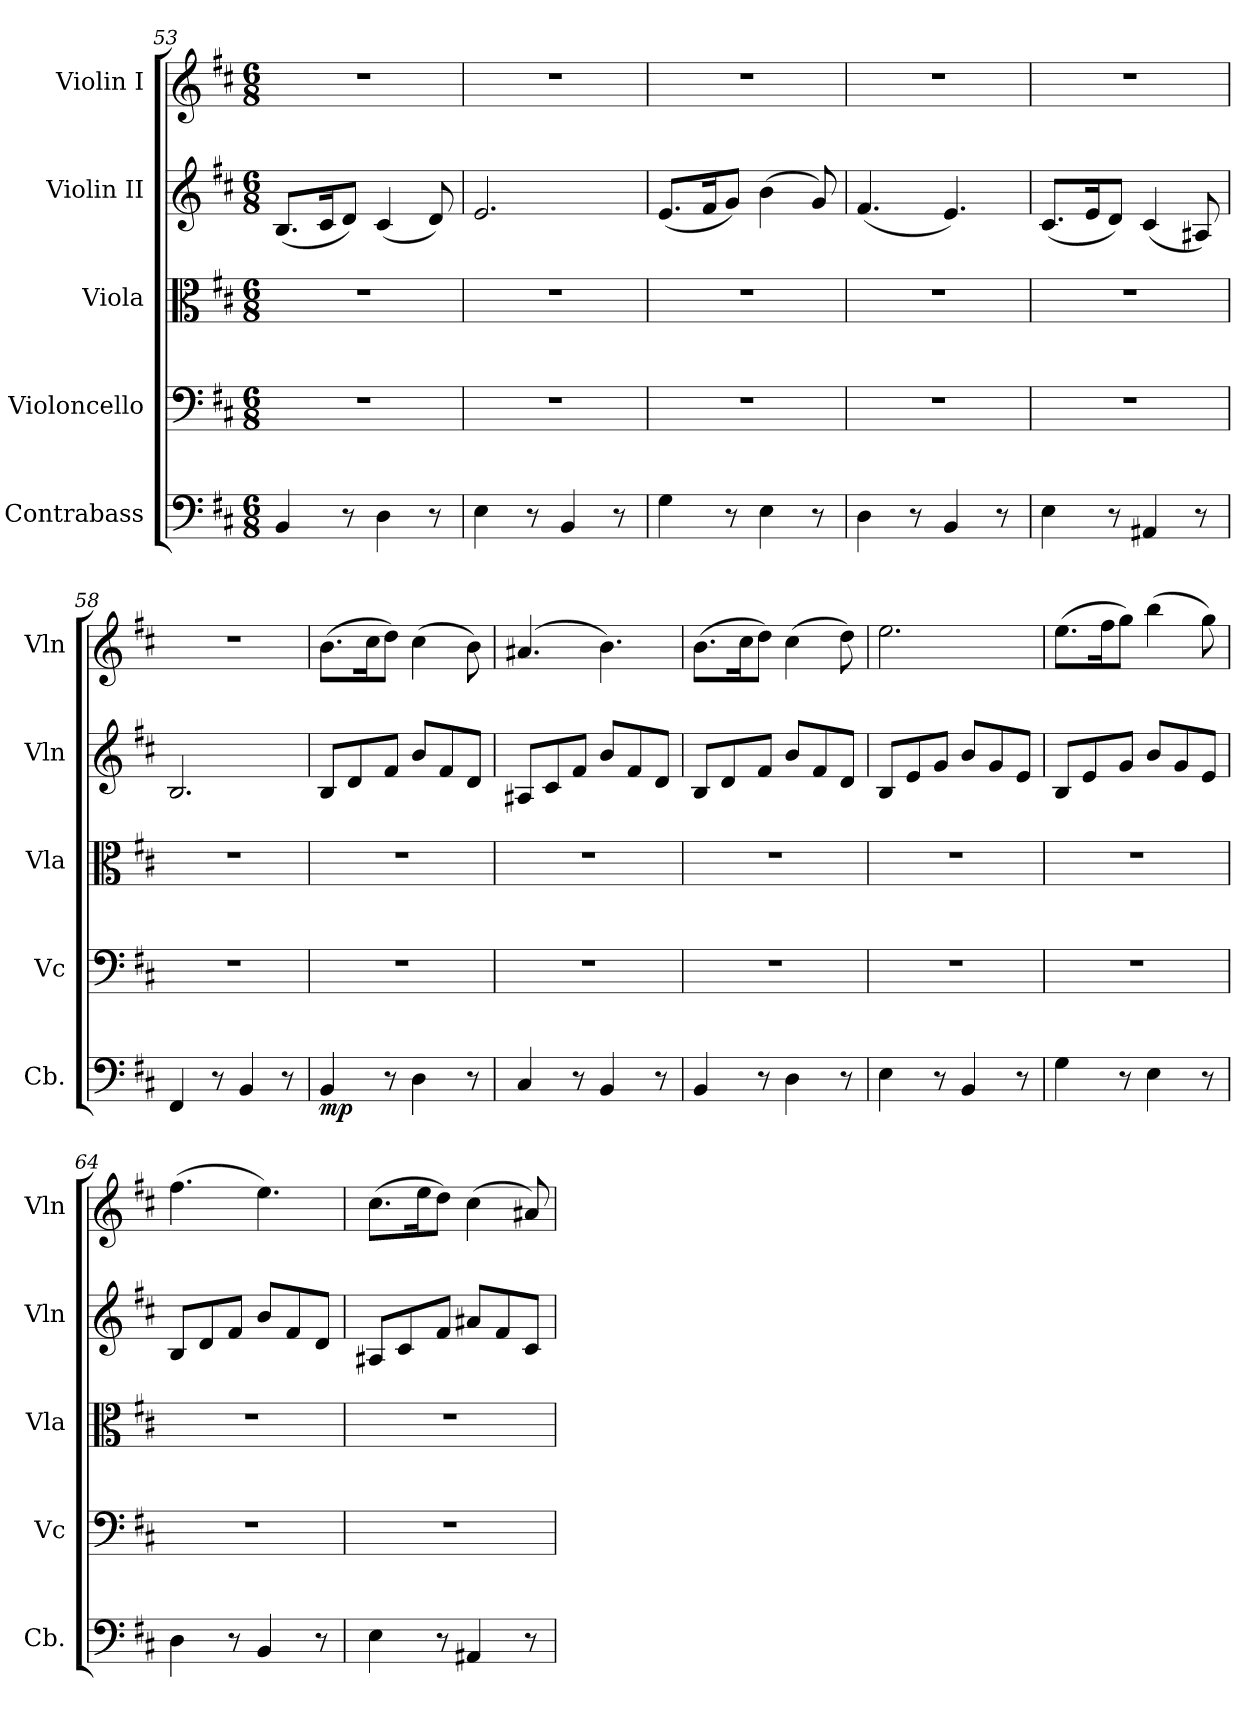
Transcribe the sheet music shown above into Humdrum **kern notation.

**kern	**dynam	**kern	**kern	**kern	**dynam	**kern
*part5	*part5	*part4	*part3	*part2	*part2	*part1
*staff5	*staff5	*staff4	*staff3	*staff2	*staff2	*staff1
*I"Contrabass	*	*I"Violoncello	*I"Viola	*I"Violin II	*	*I"Violin I
*I'Cb.	*	*I'Vc	*I'Vla	*I'Vln	*	*I'Vln
*clefF4	*	*clefF4	*clefC3	*clefG2	*	*clefG2
*ITrd7c12	*	*	*	*	*	*
*k[f#c#]	*	*k[f#c#]	*k[f#c#]	*k[f#c#]	*	*k[f#c#]
*M6/8	*	*M6/8	*M6/8	*M6/8	*	*M6/8
=53	=53	=53	=53	=53	=53	=53
4BBB/	.	2.r	2.r	(8.B/L	.	2.r
.	.	.	.	16c#/K	.	.
8r	.	.	.	8d/J)	.	.
4DD\	.	.	.	(4c#/	.	.
8r	.	.	.	8d/)	.	.
=54	=54	=54	=54	=54	=54	=54
4EE\	.	2.r	2.r	2.e/	.	2.r
8r	.	.	.	.	.	.
4BBB/	.	.	.	.	.	.
8r	.	.	.	.	.	.
=55	=55	=55	=55	=55	=55	=55
4GG\	.	2.r	2.r	(8.e/L	.	2.r
.	.	.	.	16f#/K	.	.
8r	.	.	.	8g/J)	.	.
4EE\	.	.	.	(4b\	.	.
8r	.	.	.	8g/)	.	.
=56	=56	=56	=56	=56	=56	=56
4DD\	.	2.r	2.r	(4.f#/	.	2.r
8r	.	.	.	.	.	.
4BBB/	.	.	.	4.e/)	.	.
8r	.	.	.	.	.	.
!!LO:PB:g=z
=57	=57	=57	=57	=57	=57	=57
4EE\	.	2.r	2.r	(8.c#/L	.	2.r
.	.	.	.	16e/K	.	.
8r	.	.	.	8d/J)	.	.
4AAA#X/	.	.	.	(4c#/	.	.
8r	.	.	.	8A#X/)	.	.
=58	=58	=58	=58	=58	=58	=58
4FFF#/	.	2.r	2.r	2.B/	.	2.r
8r	.	.	.	.	.	.
4BBB/	.	.	.	.	.	.
8r	.	.	.	.	.	.
=59	=59	=59	=59	=59	=59	=59
!	!LO:DY:b	!	!	!	!LO:DY:a	!
!	!	!	!	!	!LO:DY:n=1:b	!
4BBB/	mp	2.r	2.r	8B/L	mp mp	(8.b\L
.	.	.	.	8d/	.	.
.	.	.	.	.	.	16cc#\K
8r	.	.	.	8f#/J	.	8dd\J)
4DD\	.	.	.	8b/L	.	(4cc#\
.	.	.	.	8f#/	.	.
8r	.	.	.	8d/J	.	8b\)
=60	=60	=60	=60	=60	=60	=60
4CC#/	.	2.r	2.r	8A#X/L	.	(4.a#X/
.	.	.	.	8c#/	.	.
8r	.	.	.	8f#/J	.	.
4BBB/	.	.	.	8b/L	.	4.b\)
.	.	.	.	8f#/	.	.
8r	.	.	.	8d/J	.	.
=61	=61	=61	=61	=61	=61	=61
4BBB/	.	2.r	2.r	8B/L	.	(8.b\L
.	.	.	.	8d/	.	.
.	.	.	.	.	.	16cc#\K
8r	.	.	.	8f#/J	.	8dd\J)
4DD\	.	.	.	8b/L	.	(4cc#\
.	.	.	.	8f#/	.	.
8r	.	.	.	8d/J	.	8dd\)
=62	=62	=62	=62	=62	=62	=62
4EE\	.	2.r	2.r	8B/L	.	2.ee\
.	.	.	.	8e/	.	.
8r	.	.	.	8g/J	.	.
4BBB/	.	.	.	8b/L	.	.
.	.	.	.	8g/	.	.
8r	.	.	.	8e/J	.	.
!!LO:LB:g=z
=63	=63	=63	=63	=63	=63	=63
4GG\	.	2.r	2.r	8B/L	.	(8.ee\L
.	.	.	.	8e/	.	.
.	.	.	.	.	.	16ff#\K
8r	.	.	.	8g/J	.	8gg\J)
4EE\	.	.	.	8b/L	.	(4bb\
.	.	.	.	8g/	.	.
8r	.	.	.	8e/J	.	8gg\)
=64	=64	=64	=64	=64	=64	=64
4DD\	.	2.r	2.r	8B/L	.	(4.ff#\
.	.	.	.	8d/	.	.
8r	.	.	.	8f#/J	.	.
4BBB/	.	.	.	8b/L	.	4.ee\)
.	.	.	.	8f#/	.	.
8r	.	.	.	8d/J	.	.
=65	=65	=65	=65	=65	=65	=65
4EE\	.	2.r	2.r	8A#X/L	.	(8.cc#\L
.	.	.	.	8c#/	.	.
.	.	.	.	.	.	16ee\K
8r	.	.	.	8f#/J	.	8dd\J)
4AAA#X/	.	.	.	8a#X/L	.	(4cc#\
.	.	.	.	8f#/	.	.
8r	.	.	.	8c#/J	.	8a#X/)
=	=	=	=	=	=	=
*-	*-	*-	*-	*-	*-	*-
